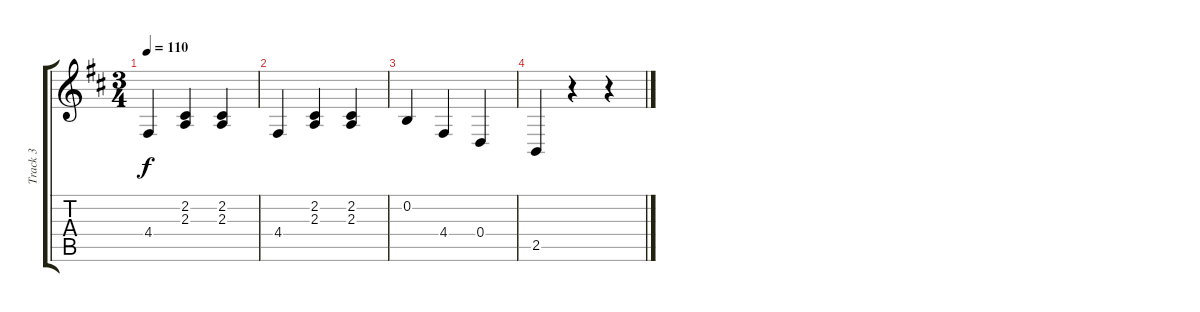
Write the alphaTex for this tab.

\track ("Track 3" "Track 3") {instrument brightacousticpiano}
\staff {score tabs}
\tuning (E4 B3 G3 D3 A2 E2) {hide}
\ts (3 4)
\tempo 110
\clef g2
\ks d
4.4.4{dy f} (2.2 2.3).4 (2.2 2.3).4 |
4.4.4 (2.2 2.3).4 (2.2 2.3).4 |
0.2.4 4.4.4 0.4.4 |
2.5.4 r.4 r.4
